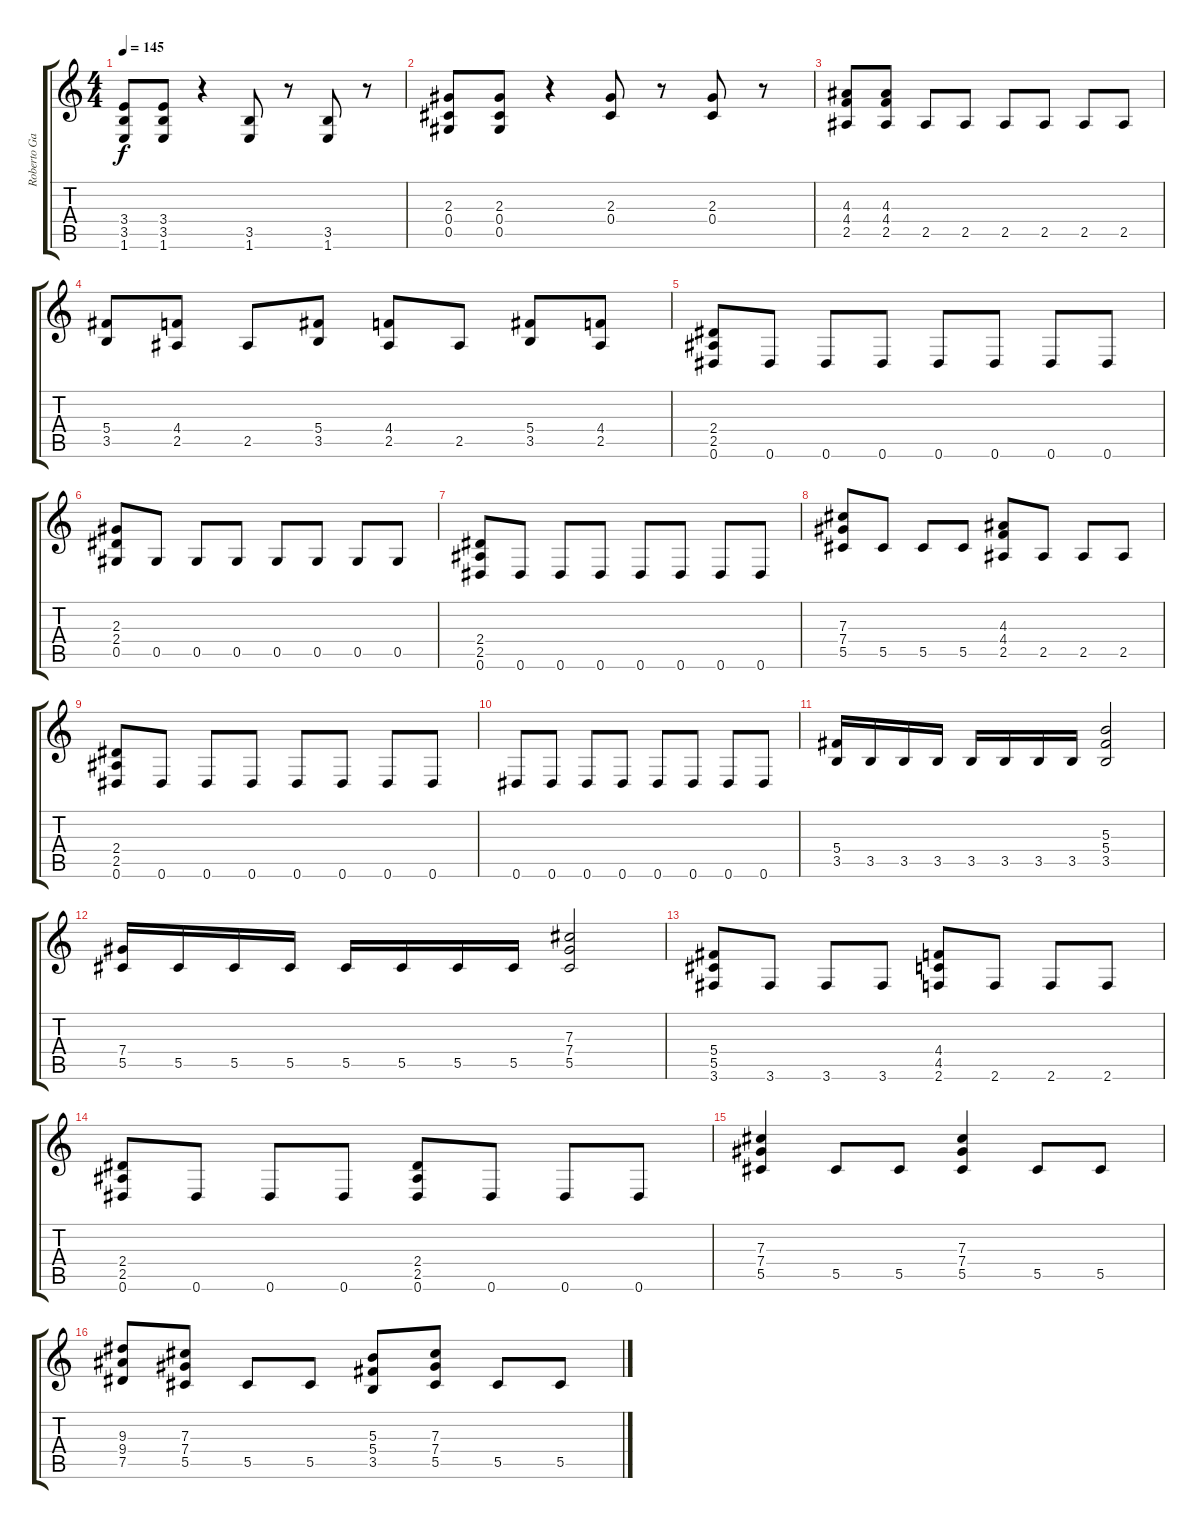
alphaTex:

\track ("Roberto García" "Roberto Ga") {instrument distortionguitar}
\staff {score tabs}
\tuning (Eb4 Bb3 Gb3 Db3 Ab2 Eb2) {hide}
\ts (4 4)
\tempo 145
\clef g2
\ks c
(3.4 3.5 1.6).8{dy f} (3.4 3.5 1.6).8 r.4 (3.5 1.6).8 r.8 (3.5 1.6).8 r.8 |
(2.3 0.4 0.5).8 (2.3 0.4 0.5).8 r.4 (2.3 0.4).8 r.8 (2.3 0.4).8 r.8 |
(4.3 4.4 2.5).8 (4.3 4.4 2.5).8 2.5.8 2.5.8 2.5.8 2.5.8 2.5.8 2.5.8 |
(5.4 3.5).8 (4.4 2.5).8 2.5.8 (5.4 3.5).8 (4.4 2.5).8 2.5.8 (5.4 3.5).8 (4.4 2.5).8 |
(2.4 2.5 0.6).8 0.6.8 0.6.8 0.6.8 0.6.8 0.6.8 0.6.8 0.6.8 |
(2.3 2.4 0.5).8 0.5.8 0.5.8 0.5.8 0.5.8 0.5.8 0.5.8 0.5.8 |
(2.4 2.5 0.6).8 0.6.8 0.6.8 0.6.8 0.6.8 0.6.8 0.6.8 0.6.8 |
(7.3 7.4 5.5).8 5.5.8 5.5.8 5.5.8 (4.3 4.4 2.5).8 2.5.8 2.5.8 2.5.8 |
(2.4 2.5 0.6).8 0.6.8 0.6.8 0.6.8 0.6.8 0.6.8 0.6.8 0.6.8 |
0.6.8 0.6.8 0.6.8 0.6.8 0.6.8 0.6.8 0.6.8 0.6.8 |
(5.4 3.5).16 3.5.16 3.5.16 3.5.16 3.5.16 3.5.16 3.5.16 3.5.16 (5.3 5.4 3.5).2 |
(7.4 5.5).16 5.5.16 5.5.16 5.5.16 5.5.16 5.5.16 5.5.16 5.5.16 (7.3 7.4 5.5).2 |
(5.4 5.5 3.6).8 3.6.8 3.6.8 3.6.8 (4.4 4.5 2.6).8 2.6.8 2.6.8 2.6.8 |
(2.4 2.5 0.6).8 0.6.8 0.6.8 0.6.8 (2.4 2.5 0.6).8 0.6.8 0.6.8 0.6.8 |
(7.3 7.4 5.5).4 5.5.8 5.5.8 (7.3 7.4 5.5).4 5.5.8 5.5.8 |
(9.3 9.4 7.5).8 (7.3 7.4 5.5).8 5.5.8 5.5.8 (5.3 5.4 3.5).8 (7.3 7.4 5.5).8 5.5.8 5.5.8
